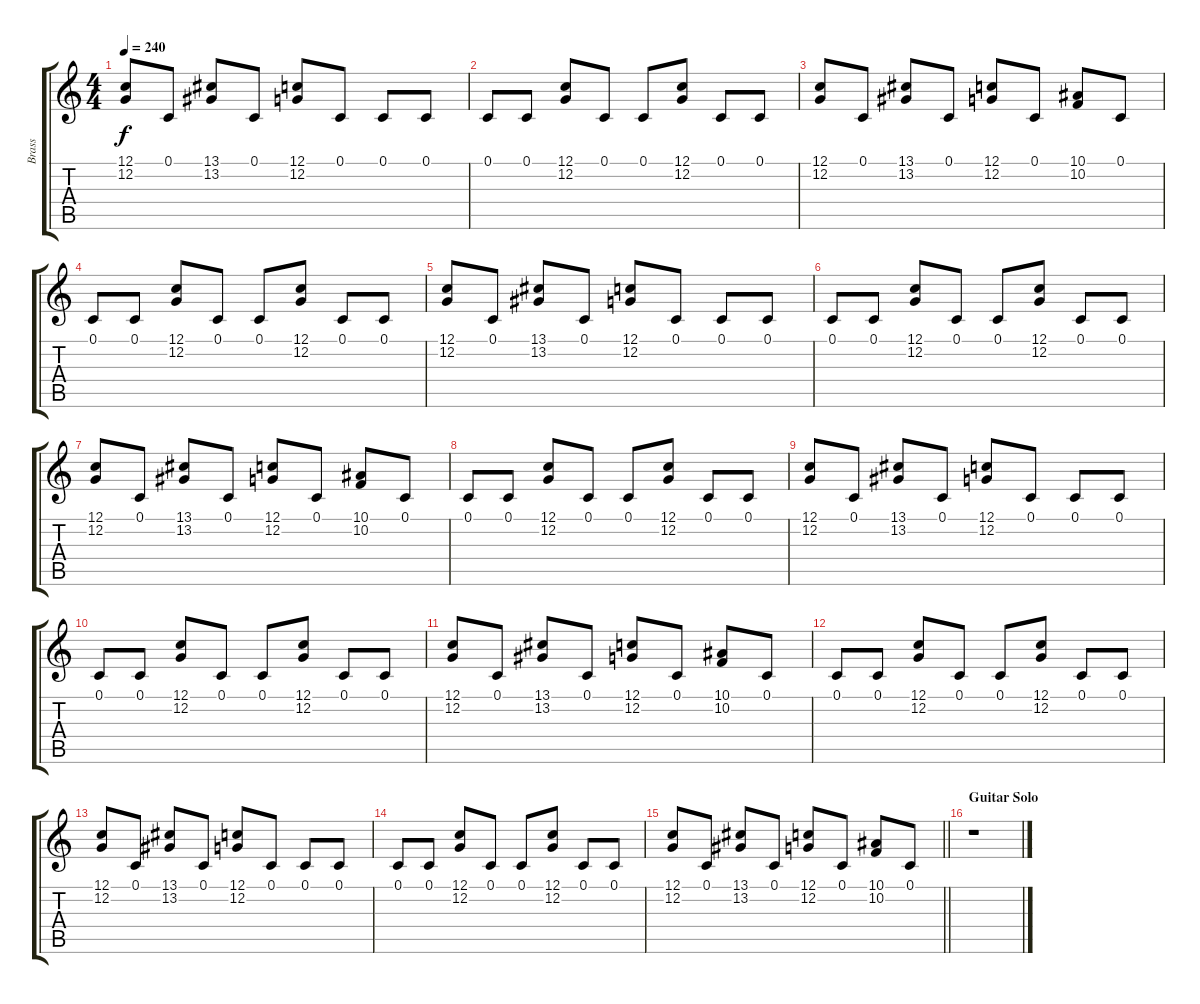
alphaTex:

\track ("Brass" "Brass") {instrument brasssection}
\staff {score tabs}
\tuning (C4 G3 Eb3 Bb2 F2 C2) {hide}
\ts (4 4)
\tempo 240
\clef g2
\ks c
(12.1 12.2).8{dy f} 0.1.8 (13.1 13.2).8 0.1.8 (12.1 12.2).8 0.1.8 0.1.8 0.1.8 |
0.1.8 0.1.8 (12.1 12.2).8 0.1.8 0.1.8 (12.1 12.2).8 0.1.8 0.1.8 |
(12.1 12.2).8 0.1.8 (13.1 13.2).8 0.1.8 (12.1 12.2).8 0.1.8 (10.1 10.2).8 0.1.8 |
0.1.8 0.1.8 (12.1 12.2).8 0.1.8 0.1.8 (12.1 12.2).8 0.1.8 0.1.8 |
(12.1 12.2).8 0.1.8 (13.1 13.2).8 0.1.8 (12.1 12.2).8 0.1.8 0.1.8 0.1.8 |
0.1.8 0.1.8 (12.1 12.2).8 0.1.8 0.1.8 (12.1 12.2).8 0.1.8 0.1.8 |
(12.1 12.2).8 0.1.8 (13.1 13.2).8 0.1.8 (12.1 12.2).8 0.1.8 (10.1 10.2).8 0.1.8 |
0.1.8 0.1.8 (12.1 12.2).8 0.1.8 0.1.8 (12.1 12.2).8 0.1.8 0.1.8 |
(12.1 12.2).8 0.1.8 (13.1 13.2).8 0.1.8 (12.1 12.2).8 0.1.8 0.1.8 0.1.8 |
0.1.8 0.1.8 (12.1 12.2).8 0.1.8 0.1.8 (12.1 12.2).8 0.1.8 0.1.8 |
(12.1 12.2).8 0.1.8 (13.1 13.2).8 0.1.8 (12.1 12.2).8 0.1.8 (10.1 10.2).8 0.1.8 |
0.1.8 0.1.8 (12.1 12.2).8 0.1.8 0.1.8 (12.1 12.2).8 0.1.8 0.1.8 |
(12.1 12.2).8 0.1.8 (13.1 13.2).8 0.1.8 (12.1 12.2).8 0.1.8 0.1.8 0.1.8 |
0.1.8 0.1.8 (12.1 12.2).8 0.1.8 0.1.8 (12.1 12.2).8 0.1.8 0.1.8 |
\barLineRight lightlight
(12.1 12.2).8 0.1.8 (13.1 13.2).8 0.1.8 (12.1 12.2).8 0.1.8 (10.1 10.2).8 0.1.8 |
\section ("" "Guitar Solo")
r.1
